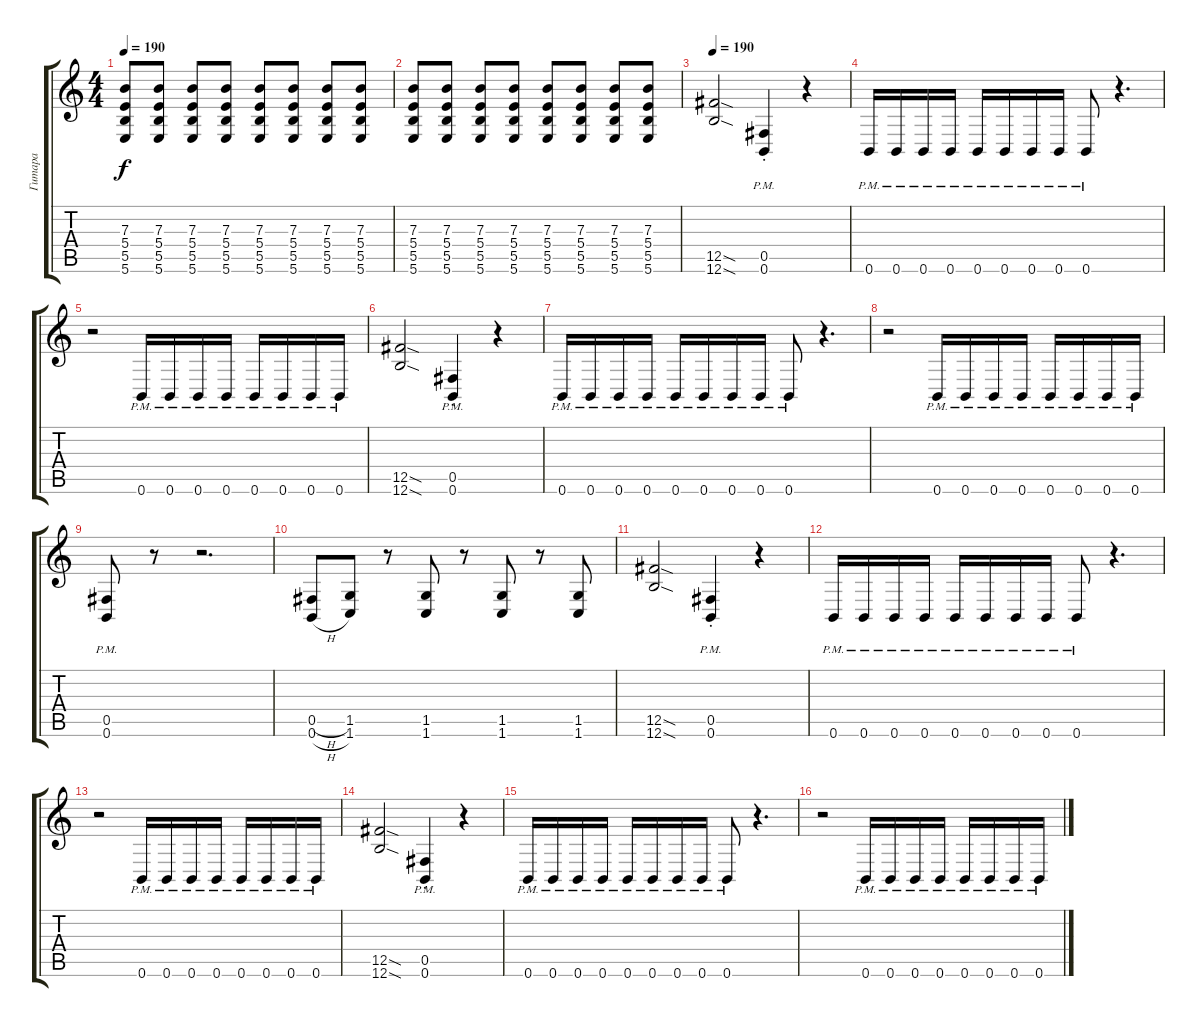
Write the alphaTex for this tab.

\track ("Гитара" "Гитара") {instrument overdrivenguitar}
\staff {score tabs}
\tuning (Db4 Ab3 E3 B2 Gb2 B1) {hide}
\ts (4 4)
\tempo 190
\clef g2
\ks c
(7.3 5.4 5.5 5.6).8{dy f} (7.3 5.4 5.5 5.6).8 (7.3 5.4 5.5 5.6).8 (7.3 5.4 5.5 5.6).8 (7.3 5.4 5.5 5.6).8 (7.3 5.4 5.5 5.6).8 (7.3 5.4 5.5 5.6).8 (7.3 5.4 5.5 5.6).8 |
(7.3 5.4 5.5 5.6).8 (7.3 5.4 5.5 5.6).8 (7.3 5.4 5.5 5.6).8 (7.3 5.4 5.5 5.6).8 (7.3 5.4 5.5 5.6).8 (7.3 5.4 5.5 5.6).8 (7.3 5.4 5.5 5.6).8 (7.3 5.4 5.5 5.6).8 |
\tempo 190
(12.5{sod} 12.6{sod}).2 (0.5{pm st} 0.6{pm st}).4 r.4 |
0.6{pm}.16 0.6{pm}.16 0.6{pm}.16 0.6{pm}.16 0.6{pm}.16 0.6{pm}.16 0.6{pm}.16 0.6{pm}.16 0.6{pm}.8 r.4{d} |
r.2 0.6{pm}.16 0.6{pm}.16 0.6{pm}.16 0.6{pm}.16 0.6{pm}.16 0.6{pm}.16 0.6{pm}.16 0.6{pm}.16 |
(12.5{sod} 12.6{sod}).2 (0.5{pm st} 0.6{pm st}).4 r.4 |
0.6{pm}.16 0.6{pm}.16 0.6{pm}.16 0.6{pm}.16 0.6{pm}.16 0.6{pm}.16 0.6{pm}.16 0.6{pm}.16 0.6{pm}.8 r.4{d} |
r.2 0.6{pm}.16 0.6{pm}.16 0.6{pm}.16 0.6{pm}.16 0.6{pm}.16 0.6{pm}.16 0.6{pm}.16 0.6{pm}.16 |
(0.5{pm} 0.6{pm}).8 r.8 r.2{d} |
(0.5{h} 0.6{h}).8 (1.5 1.6).8 r.8 (1.5 1.6).8 r.8 (1.5 1.6).8 r.8 (1.5 1.6).8 |
(12.5{sod} 12.6{sod}).2 (0.5{pm st} 0.6{pm st}).4 r.4 |
0.6{pm}.16 0.6{pm}.16 0.6{pm}.16 0.6{pm}.16 0.6{pm}.16 0.6{pm}.16 0.6{pm}.16 0.6{pm}.16 0.6{pm}.8 r.4{d} |
r.2 0.6{pm}.16 0.6{pm}.16 0.6{pm}.16 0.6{pm}.16 0.6{pm}.16 0.6{pm}.16 0.6{pm}.16 0.6{pm}.16 |
(12.5{sod} 12.6{sod}).2 (0.5{pm st} 0.6{pm st}).4 r.4 |
0.6{pm}.16 0.6{pm}.16 0.6{pm}.16 0.6{pm}.16 0.6{pm}.16 0.6{pm}.16 0.6{pm}.16 0.6{pm}.16 0.6{pm}.8 r.4{d} |
r.2 0.6{pm}.16 0.6{pm}.16 0.6{pm}.16 0.6{pm}.16 0.6{pm}.16 0.6{pm}.16 0.6{pm}.16 0.6{pm}.16
